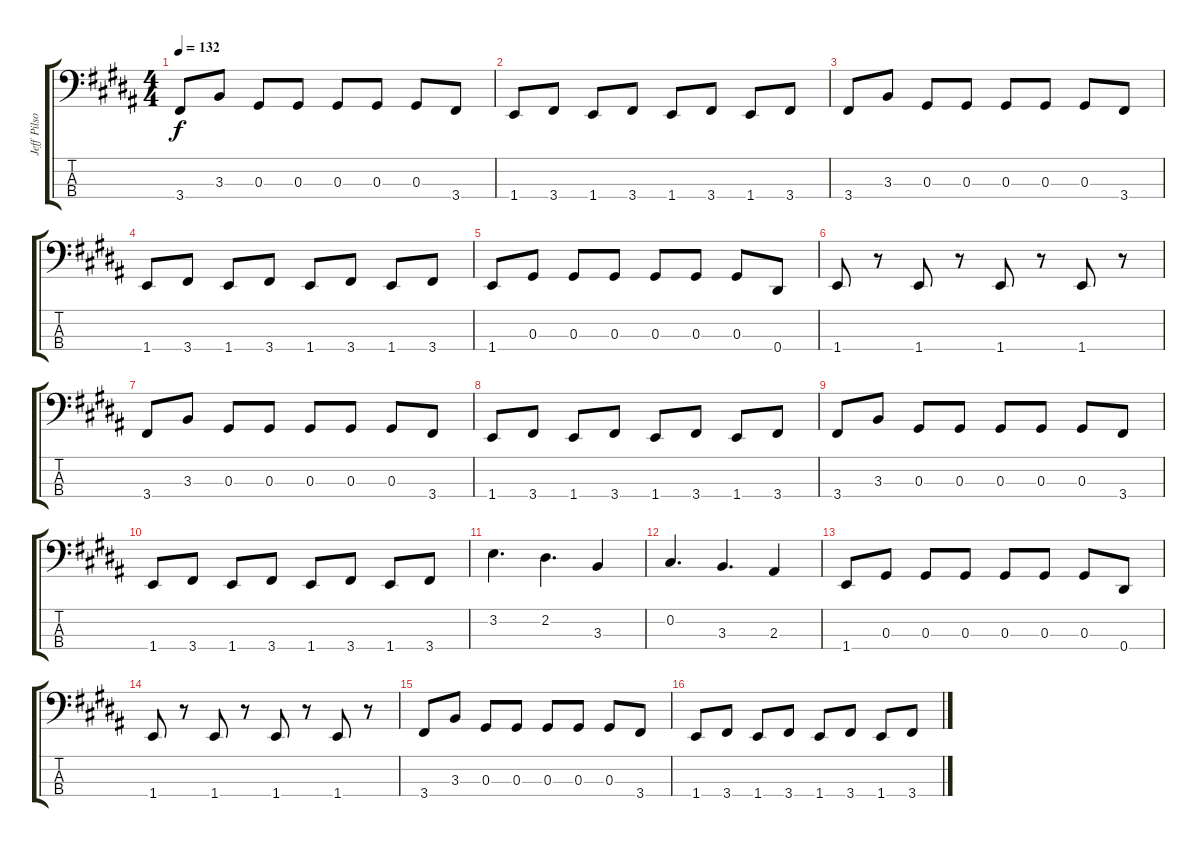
\track ("Jeff Pilson" "Jeff Pilso") {instrument electricbasspick}
\staff {score tabs}
\tuning (Gb2 Db2 Ab1 Eb1) {hide}
\ts (4 4)
\tempo 132
\clef f4
\ks g#minor
3.4.8{dy f} 3.3.8 0.3.8 0.3.8 0.3.8 0.3.8 0.3.8 3.4.8 |
1.4.8 3.4.8 1.4.8 3.4.8 1.4.8 3.4.8 1.4.8 3.4.8 |
3.4.8 3.3.8 0.3.8 0.3.8 0.3.8 0.3.8 0.3.8 3.4.8 |
1.4.8 3.4.8 1.4.8 3.4.8 1.4.8 3.4.8 1.4.8 3.4.8 |
1.4.8 0.3.8 0.3.8 0.3.8 0.3.8 0.3.8 0.3.8 0.4.8 |
1.4.8 r.8 1.4.8 r.8 1.4.8 r.8 1.4.8 r.8 |
3.4.8 3.3.8 0.3.8 0.3.8 0.3.8 0.3.8 0.3.8 3.4.8 |
1.4.8 3.4.8 1.4.8 3.4.8 1.4.8 3.4.8 1.4.8 3.4.8 |
3.4.8 3.3.8 0.3.8 0.3.8 0.3.8 0.3.8 0.3.8 3.4.8 |
1.4.8 3.4.8 1.4.8 3.4.8 1.4.8 3.4.8 1.4.8 3.4.8 |
3.2.4{d} 2.2.4{d} 3.3.4 |
0.2.4{d} 3.3.4{d} 2.3.4 |
1.4.8 0.3.8 0.3.8 0.3.8 0.3.8 0.3.8 0.3.8 0.4.8 |
1.4.8 r.8 1.4.8 r.8 1.4.8 r.8 1.4.8 r.8 |
3.4.8 3.3.8 0.3.8 0.3.8 0.3.8 0.3.8 0.3.8 3.4.8 |
1.4.8 3.4.8 1.4.8 3.4.8 1.4.8 3.4.8 1.4.8 3.4.8
